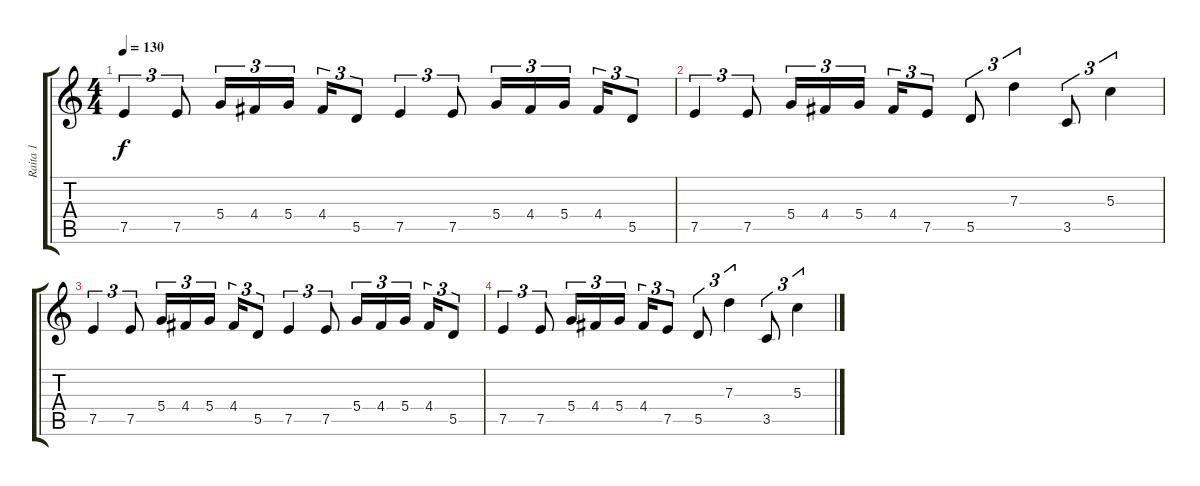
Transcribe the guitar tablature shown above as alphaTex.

\track ("Raita 1" "Raita 1") {instrument distortionguitar}
\staff {score tabs}
\tuning (E4 B3 G3 D3 A2 E2) {hide}
\ts (4 4)
\tempo 130
\clef g2
\ks c
7.5.4{tu (3 2) dy f} 7.5.8{tu (3 2)} 5.4.16{tu (3 2)} 4.4.16{tu (3 2)} 5.4.16{tu (3 2)} 4.4.16{tu (3 2)} 5.5.8{tu (3 2)} 7.5.4{tu (3 2)} 7.5.8{tu (3 2)} 5.4.16{tu (3 2)} 4.4.16{tu (3 2)} 5.4.16{tu (3 2)} 4.4.16{tu (3 2)} 5.5.8{tu (3 2)} |
7.5.4{tu (3 2)} 7.5.8{tu (3 2)} 5.4.16{tu (3 2)} 4.4.16{tu (3 2)} 5.4.16{tu (3 2)} 4.4.16{tu (3 2)} 7.5.8{tu (3 2)} 5.5.8{tu (3 2)} 7.3.4{tu (3 2)} 3.5.8{tu (3 2)} 5.3.4{tu (3 2)} |
7.5.4{tu (3 2)} 7.5.8{tu (3 2)} 5.4.16{tu (3 2)} 4.4.16{tu (3 2)} 5.4.16{tu (3 2)} 4.4.16{tu (3 2)} 5.5.8{tu (3 2)} 7.5.4{tu (3 2)} 7.5.8{tu (3 2)} 5.4.16{tu (3 2)} 4.4.16{tu (3 2)} 5.4.16{tu (3 2)} 4.4.16{tu (3 2)} 5.5.8{tu (3 2)} |
7.5.4{tu (3 2)} 7.5.8{tu (3 2)} 5.4.16{tu (3 2)} 4.4.16{tu (3 2)} 5.4.16{tu (3 2)} 4.4.16{tu (3 2)} 7.5.8{tu (3 2)} 5.5.8{tu (3 2)} 7.3.4{tu (3 2)} 3.5.8{tu (3 2)} 5.3.4{tu (3 2)}
